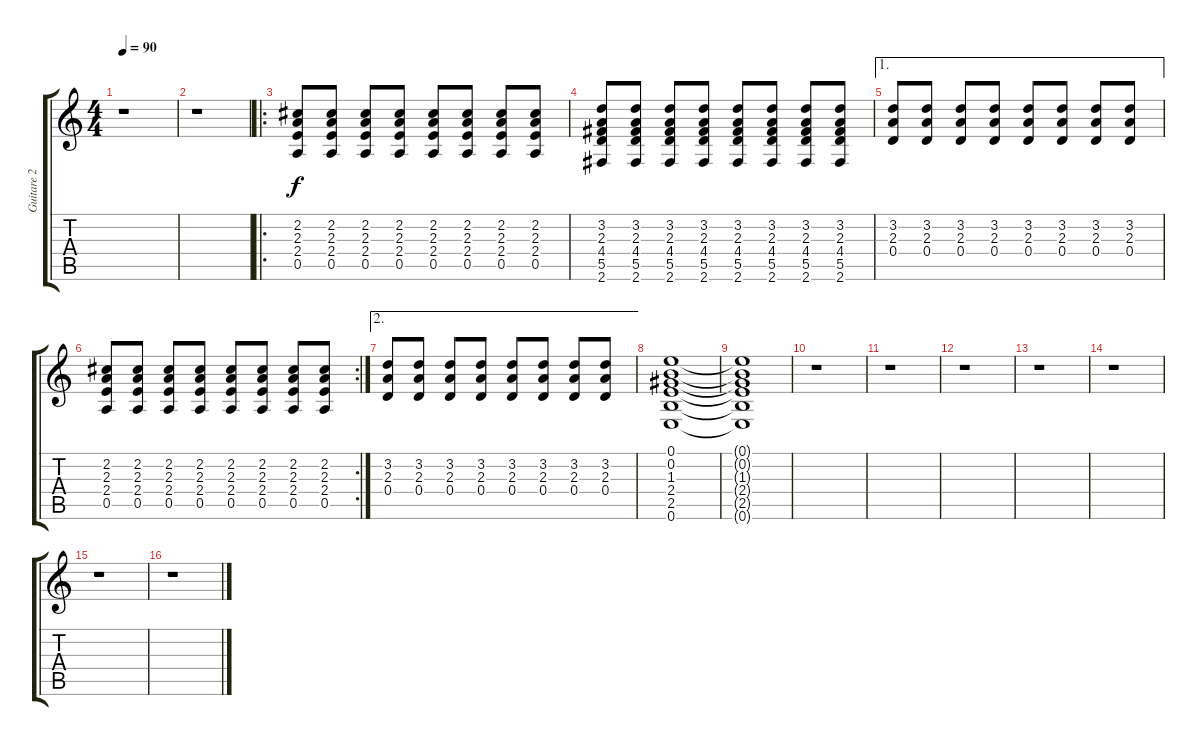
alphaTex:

\track ("Guitare 2" "Guitare 2") {instrument distortionguitar}
\staff {score tabs}
\tuning (E4 B3 G3 D3 A2 E2) {hide}
\ts (4 4)
\tempo 90
\clef g2
\ks c
r.1{dy f} |
r.1 |
\ro
(2.2 2.3 2.4 0.5).8 (2.2 2.3 2.4 0.5).8 (2.2 2.3 2.4 0.5).8 (2.2 2.3 2.4 0.5).8 (2.2 2.3 2.4 0.5).8 (2.2 2.3 2.4 0.5).8 (2.2 2.3 2.4 0.5).8 (2.2 2.3 2.4 0.5).8 |
(3.2 2.3 4.4 5.5 2.6).8 (3.2 2.3 4.4 5.5 2.6).8 (3.2 2.3 4.4 5.5 2.6).8 (3.2 2.3 4.4 5.5 2.6).8 (3.2 2.3 4.4 5.5 2.6).8 (3.2 2.3 4.4 5.5 2.6).8 (3.2 2.3 4.4 5.5 2.6).8 (3.2 2.3 4.4 5.5 2.6).8 |
\ae 1
(3.2 2.3 0.4).8 (3.2 2.3 0.4).8 (3.2 2.3 0.4).8 (3.2 2.3 0.4).8 (3.2 2.3 0.4).8 (3.2 2.3 0.4).8 (3.2 2.3 0.4).8 (3.2 2.3 0.4).8 |
\rc 2
(2.2 2.3 2.4 0.5).8 (2.2 2.3 2.4 0.5).8 (2.2 2.3 2.4 0.5).8 (2.2 2.3 2.4 0.5).8 (2.2 2.3 2.4 0.5).8 (2.2 2.3 2.4 0.5).8 (2.2 2.3 2.4 0.5).8 (2.2 2.3 2.4 0.5).8 |
\ae 2
(3.2 2.3 0.4).8 (3.2 2.3 0.4).8 (3.2 2.3 0.4).8 (3.2 2.3 0.4).8 (3.2 2.3 0.4).8 (3.2 2.3 0.4).8 (3.2 2.3 0.4).8 (3.2 2.3 0.4).8 |
(0.1 0.2 1.3 2.4 2.5 0.6).1 |
(0.1{t} 0.2{t} 1.3{t} 2.4{t} 2.5{t} 0.6{t}).1 |
r.1 |
r.1 |
r.1 |
r.1 |
r.1 |
r.1 |
r.1
